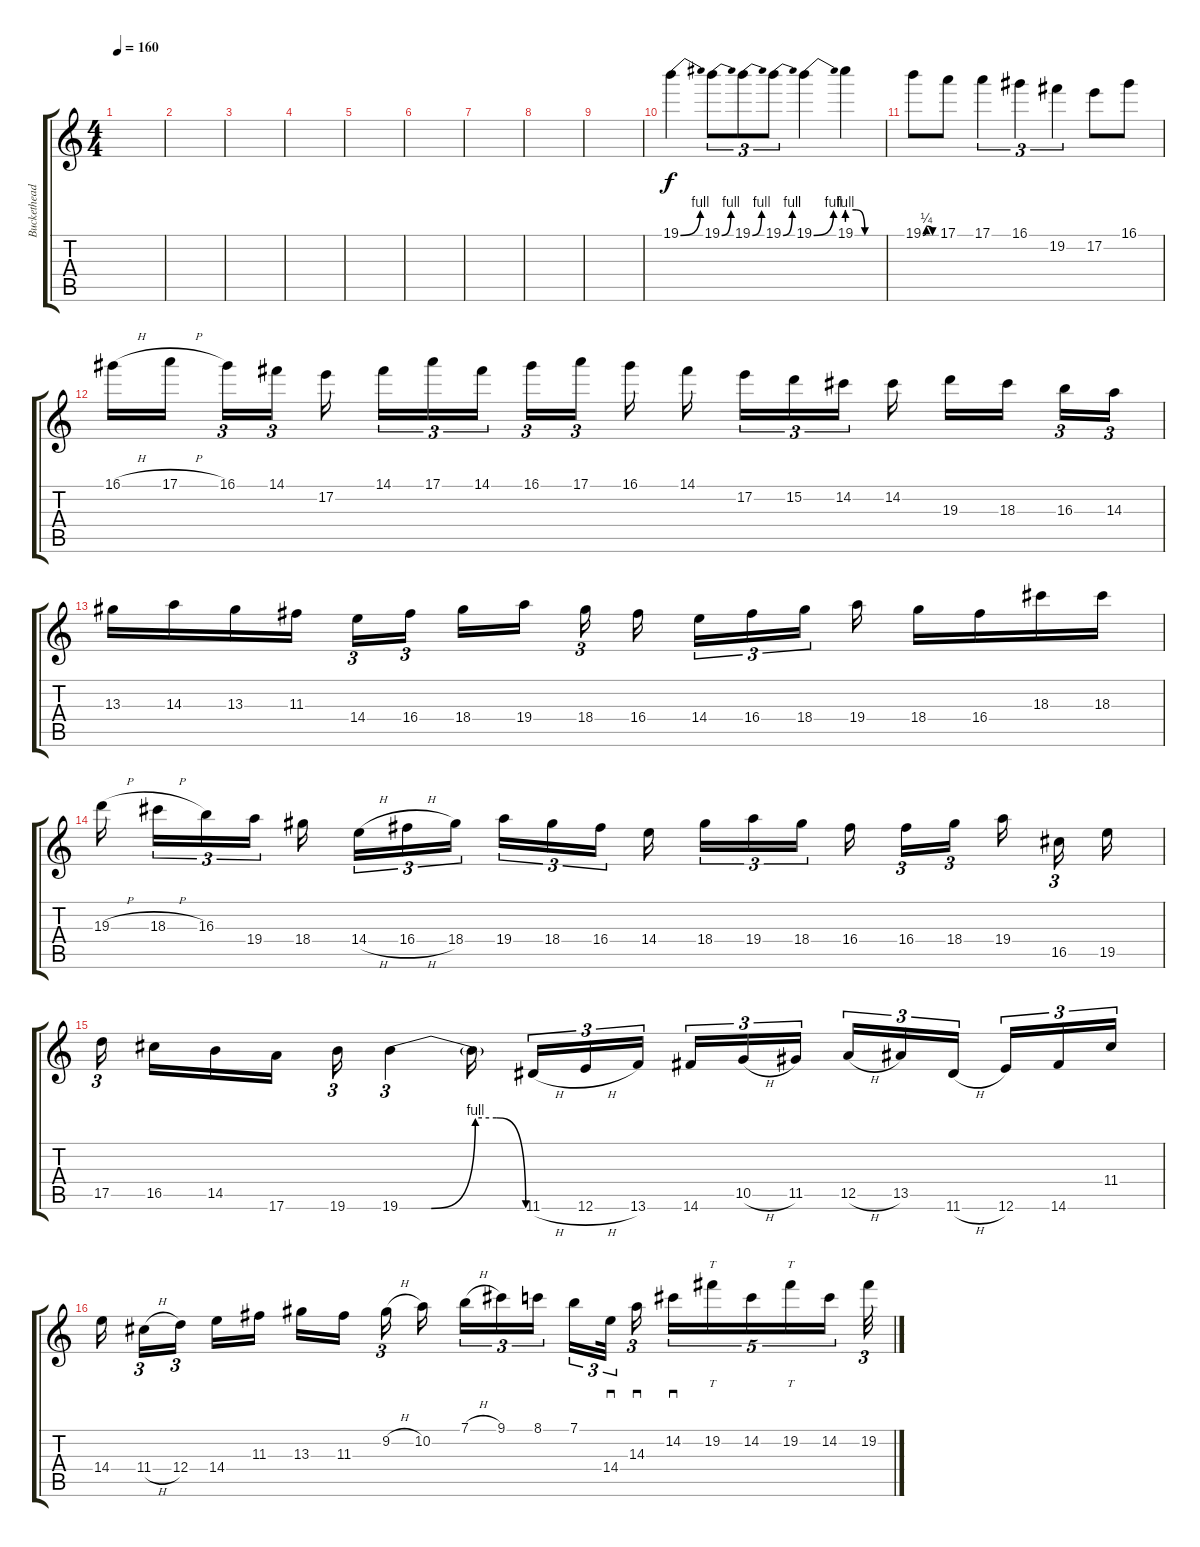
\track ("Buckethead Lead" "Buckethead") {instrument electricguitarclean}
\staff {score tabs}
\tuning (E4 B3 G3 D3 A2 E2) {hide}
\ts (4 4)
\tempo 160
\clef g2
\ks c
|
|
|
|
|
|
|
|
|
19.1{be (bend 0 0 60 4)}.4{volume 15 balance 8 instrument distortionguitar} 19.1{be (bend 0 0 60 4)}.8{tu (3 2)} 19.1{be (bend 0 0 60 4)}.8{tu (3 2)} 19.1{be (bend 0 0 60 4)}.8{tu (3 2)} 19.1{be (bend 0 0 60 4)}.4 19.1{be (custom 0 4 15 4 30 0 60 0)}.4 |
19.1{be (custom 0 0 15 1 44 0 60 0)}.8 17.1.8 17.1.4{tu (3 2)} 16.1.4{tu (3 2)} 19.2.4{tu (3 2)} 17.2.8 16.1.8{dy f} |
16.1{h}.16 17.1{h}.16{beam splitsecondary} 16.1.16{tu (3 2)} 14.1.16{tu (3 2) beam splitsecondary} 17.2.16 14.1.16{tu (3 2)} 17.1.16{tu (3 2)} 14.1.16{tu (3 2) beam splitsecondary} 16.1.16{tu (3 2)} 17.1.16{tu (3 2) beam splitsecondary} 16.1.16 14.1.16{beam splitsecondary} 17.2.16{tu (3 2)} 15.2.16{tu (3 2)} 14.2.16{tu (3 2) beam splitsecondary} 14.2.16 19.3.16 18.3.16{beam splitsecondary} 16.3.16{tu (3 2)} 14.3.16{tu (3 2)} |
13.3.16 14.3.16 13.3.16 11.3.16 14.4.16{tu (3 2)} 16.4.16{tu (3 2) beam splitsecondary} 18.4.16 19.4.16{beam splitsecondary} 18.4.16{tu (3 2)} 16.4.16{beam splitsecondary} 14.4.16{tu (3 2)} 16.4.16{tu (3 2)} 18.4.16{tu (3 2) beam splitsecondary} 19.4.16 18.4.16 16.4.16 18.3.16 18.3.16 |
19.3{h}.16{beam splitsecondary} 18.3{h}.16{tu (3 2)} 16.3.16{tu (3 2)} 19.4.16{tu (3 2) beam splitsecondary} 18.4.16 14.4{h}.16{tu (3 2)} 16.4{h}.16{tu (3 2)} 18.4.16{tu (3 2) beam splitsecondary} 19.4.16{tu (3 2)} 18.4.16{tu (3 2)} 16.4.16{tu (3 2)} 14.4.16{beam splitsecondary} 18.4.16{tu (3 2)} 19.4.16{tu (3 2)} 18.4.16{tu (3 2) beam splitsecondary} 16.4.16 16.4.16{tu (3 2)} 18.4.16{tu (3 2) beam splitsecondary} 19.4.16{beam splitsecondary} 16.5.16{tu (3 2)} 19.5.16 |
17.5.16{tu (3 2) beam splitsecondary} 16.5.16 14.5.16 17.6.16{beam splitsecondary} 19.6.16{tu (3 2)} 19.6{be (custom 0 0 15 0 36 4 46 4 60 0)}.4{tu (3 2)} 19.6{t}.16 11.6{h}.16{tu (3 2)} 12.6{h}.16{tu (3 2)} 13.6.16{tu (3 2) beam splitsecondary} 14.6.16{tu (3 2)} 10.5{h}.16{tu (3 2)} 11.5.16{tu (3 2)} 12.5{h}.16{tu (3 2)} 13.5.16{tu (3 2)} 11.6{h}.16{tu (3 2) beam splitsecondary} 12.6.16{tu (3 2)} 14.6.16{tu (3 2)} 11.4.16{tu (3 2)} |
14.4.16{beam splitsecondary} 11.4{h}.16{tu (3 2)} 12.4.16{tu (3 2) beam splitsecondary} 14.4.16 11.3.16 13.3.16 11.3.16{beam splitsecondary} 9.2{h}.16{tu (3 2)} 10.2.16 7.1{h}.16{tu (3 2)} 9.1.16{tu (3 2)} 8.1.16{tu (3 2) beam splitsecondary} 7.1.16{tu (3 2)} 14.4.32{sd tu (3 2) beam splitsecondary} 14.3.16{sd tu (3 2)} 14.2.16{sd tu (5 4)} 19.2.16{tt tu (5 4)} 14.2.16{tu (5 4)} 19.2.16{tt tu (5 4)} 14.2.16{tu (5 4)} 19.2.32{tu (3 2)}
